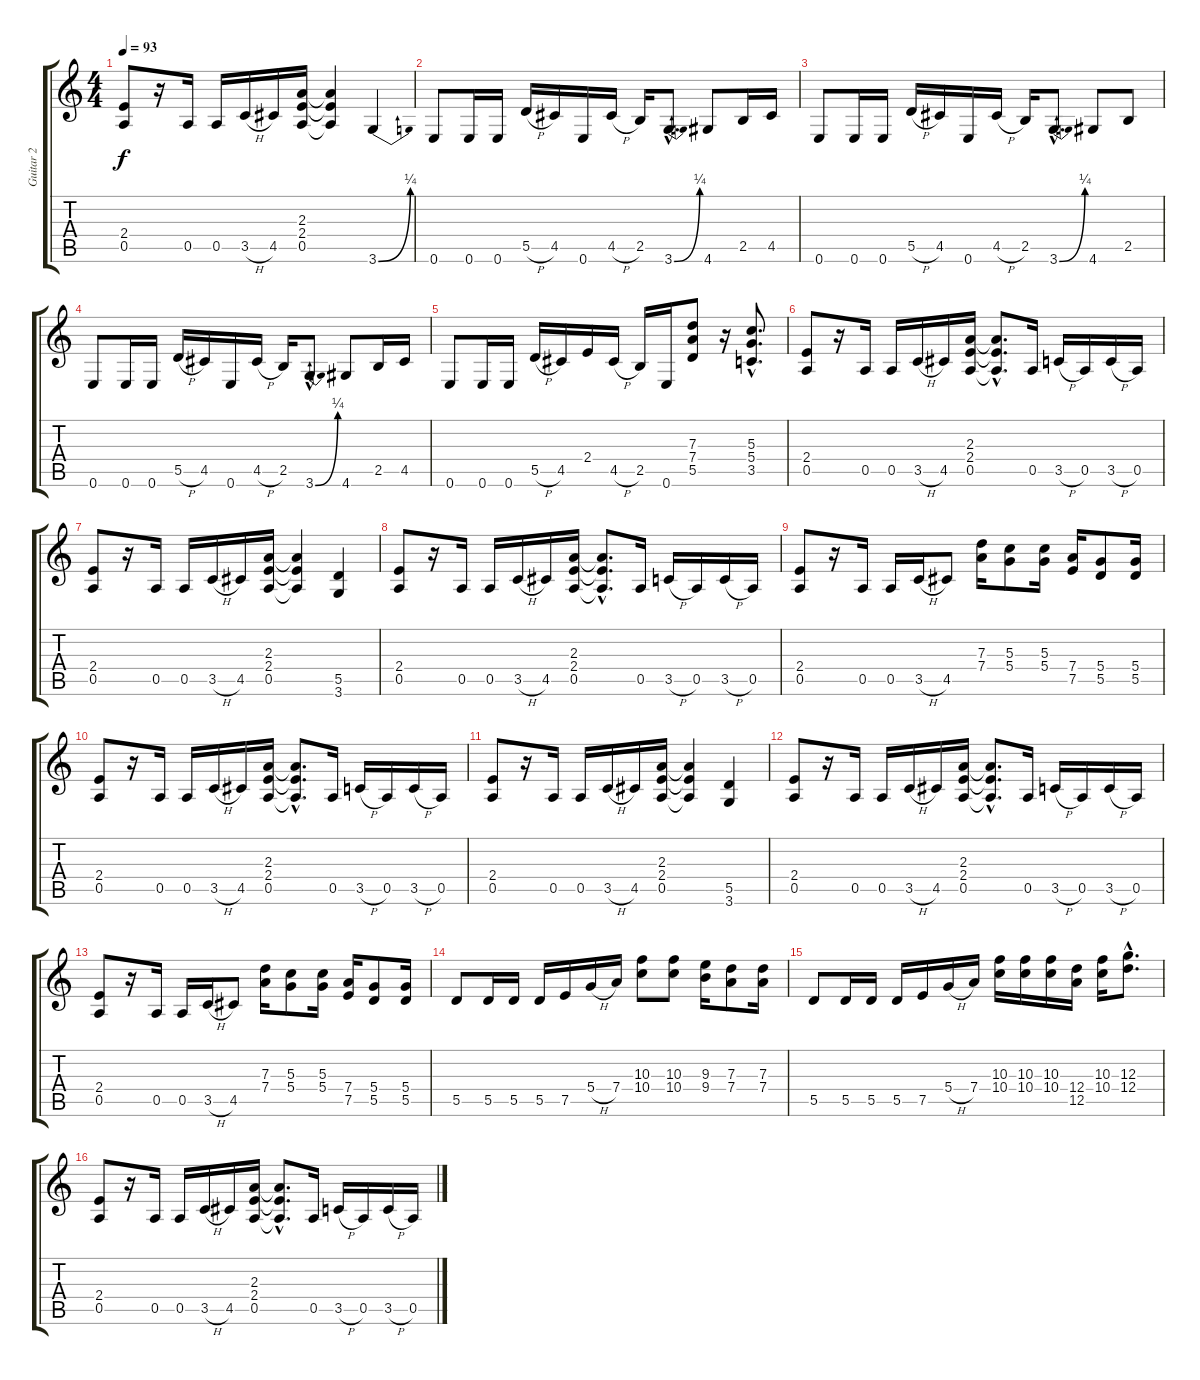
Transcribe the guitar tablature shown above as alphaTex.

\track ("Guitar 2" "Guitar 2") {instrument distortionguitar}
\staff {score tabs}
\tuning (E4 B3 G3 D3 A2 E2) {hide}
\ts (4 4)
\tempo 93
\clef g2
\ks c
(2.4 0.5).8{dy f} r.16 0.5.16 0.5.16 3.5{h}.16 4.5.16 (2.3 2.4 0.5).16 (2.3{t} 2.4{t} 0.5{t}).4 3.6{be (bend 0 0 60 1)}.4 |
0.6.8 0.6.16 0.6.16 5.5{h}.16 4.5.16 0.6.16 4.5{h}.16 2.5.16 3.6{be (bend 0 0 60 1) hac}.8{d} 4.6.8 2.5.16 4.5.16 |
0.6.8 0.6.16 0.6.16 5.5{h}.16 4.5.16 0.6.16 4.5{h}.16 2.5.16 3.6{be (bend 0 0 60 1) hac}.8{d} 4.6.8 2.5.8 |
0.6.8 0.6.16 0.6.16 5.5{h}.16 4.5.16 0.6.16 4.5{h}.16 2.5.16 3.6{be (bend 0 0 60 1) hac}.8{d} 4.6.8 2.5.16 4.5.16 |
0.6.8 0.6.16 0.6.16 5.5{h}.16 4.5.16 2.4.16 4.5{h}.16 2.5.16 0.6.16 (7.3 7.4 5.5).8 r.16 (5.3{hac} 5.4{hac} 3.5{hac}).8{d} |
(2.4 0.5).8{volume 16} r.16 0.5.16 0.5.16 3.5{h}.16 4.5.16 (2.3 2.4 0.5).16 (2.3{hac t} 2.4{hac t} 0.5{hac t}).8{d} 0.5.16 3.5{h}.16 0.5.16 3.5{h}.16 0.5.16 |
(2.4 0.5).8 r.16 0.5.16 0.5.16 3.5{h}.16 4.5.16 (2.3 2.4 0.5).16 (2.3{t} 2.4{t} 0.5{t}).4 (5.5 3.6).4 |
(2.4 0.5).8 r.16 0.5.16 0.5.16 3.5{h}.16 4.5.16 (2.3 2.4 0.5).16 (2.3{hac t} 2.4{hac t} 0.5{hac t}).8{d} 0.5.16 3.5{h}.16 0.5.16 3.5{h}.16 0.5.16 |
(2.4 0.5).8 r.16 0.5.16 0.5.16 3.5{h}.16 4.5.8 (7.3 7.4).16 (5.3 5.4).8 (5.3 5.4).16 (7.4 7.5).16 (5.4 5.5).8 (5.4 5.5).16 |
(2.4 0.5).8{volume 16} r.16 0.5.16 0.5.16 3.5{h}.16 4.5.16 (2.3 2.4 0.5).16 (2.3{hac t} 2.4{hac t} 0.5{hac t}).8{d} 0.5.16 3.5{h}.16 0.5.16 3.5{h}.16 0.5.16 |
(2.4 0.5).8 r.16 0.5.16 0.5.16 3.5{h}.16 4.5.16 (2.3 2.4 0.5).16 (2.3{t} 2.4{t} 0.5{t}).4 (5.5 3.6).4 |
(2.4 0.5).8 r.16 0.5.16 0.5.16 3.5{h}.16 4.5.16 (2.3 2.4 0.5).16 (2.3{hac t} 2.4{hac t} 0.5{hac t}).8{d} 0.5.16 3.5{h}.16 0.5.16 3.5{h}.16 0.5.16 |
(2.4 0.5).8 r.16 0.5.16 0.5.16 3.5{h}.16 4.5.8 (7.3 7.4).16 (5.3 5.4).8 (5.3 5.4).16 (7.4 7.5).16 (5.4 5.5).8 (5.4 5.5).16 |
5.5.8 5.5.16 5.5.16 5.5.16 7.5.16 5.4{h}.16 7.4.16 (10.3 10.4).8 (10.3 10.4).8 (9.3 9.4).16 (7.3 7.4).8 (7.3 7.4).16 |
5.5.8 5.5.16 5.5.16 5.5.16 7.5.16 5.4{h}.16 7.4.16 (10.3 10.4).16 (10.3 10.4).16 (10.3 10.4).16 (12.4 12.5).16 (10.3 10.4).16 (12.3{hac} 12.4{hac}).8{d} |
(2.4 0.5).8 r.16 0.5.16 0.5.16 3.5{h}.16 4.5.16 (2.3 2.4 0.5).16 (2.3{hac t} 2.4{hac t} 0.5{hac t}).8{d} 0.5.16 3.5{h}.16 0.5.16 3.5{h}.16 0.5.16
